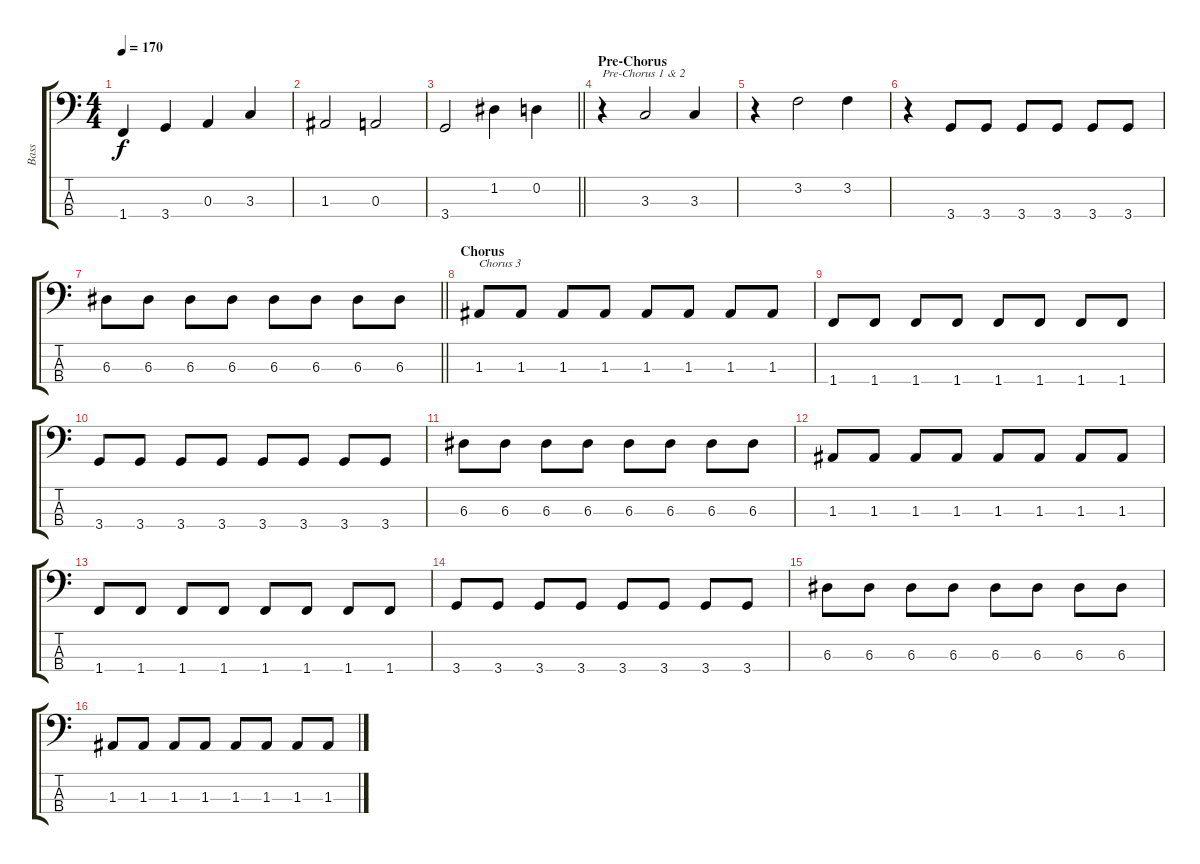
\track ("Bass" "Bass") {instrument electricbasspick}
\staff {score tabs}
\tuning (G2 D2 A1 E1) {hide}
\ts (4 4)
\tempo 170
\clef f4
\ks c
1.4.4{dy f} 3.4.4 0.3.4 3.3.4 |
1.3.2 0.3.2 |
\barLineRight lightlight
3.4.2 1.2.4 0.2.4 |
\section ("" "Pre-Chorus")
r.4{txt "Pre-Chorus 1 & 2"} 3.3.2 3.3.4 |
r.4 3.2.2 3.2.4 |
r.4 3.4.8 3.4.8 3.4.8 3.4.8 3.4.8 3.4.8 |
\barLineRight lightlight
6.3.8 6.3.8 6.3.8 6.3.8 6.3.8 6.3.8 6.3.8 6.3.8 |
\section ("" "Chorus")
1.3.8{txt "Chorus 3"} 1.3.8 1.3.8 1.3.8 1.3.8 1.3.8 1.3.8 1.3.8 |
1.4.8 1.4.8 1.4.8 1.4.8 1.4.8 1.4.8 1.4.8 1.4.8 |
3.4.8 3.4.8 3.4.8 3.4.8 3.4.8 3.4.8 3.4.8 3.4.8 |
6.3.8 6.3.8 6.3.8 6.3.8 6.3.8 6.3.8 6.3.8 6.3.8 |
1.3.8 1.3.8 1.3.8 1.3.8 1.3.8 1.3.8 1.3.8 1.3.8 |
1.4.8 1.4.8 1.4.8 1.4.8 1.4.8 1.4.8 1.4.8 1.4.8 |
3.4.8 3.4.8 3.4.8 3.4.8 3.4.8 3.4.8 3.4.8 3.4.8 |
6.3.8 6.3.8 6.3.8 6.3.8 6.3.8 6.3.8 6.3.8 6.3.8 |
1.3.8 1.3.8 1.3.8 1.3.8 1.3.8 1.3.8 1.3.8 1.3.8
